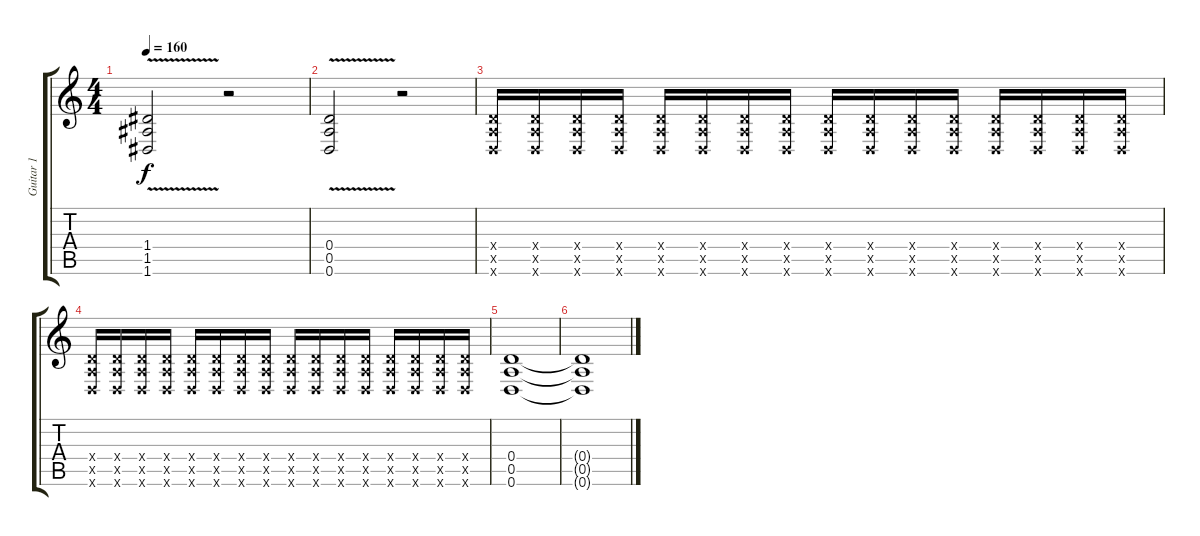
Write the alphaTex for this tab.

\track ("Guitar 1" "Guitar 1") {instrument distortionguitar}
\staff {score tabs}
\tuning (E4 B3 G3 D3 A2 D2) {hide}
\ts (4 4)
\tempo 160
\clef g2
\ks c
(1.4 1.5{v} 1.6).2{dy f} r.2 |
(0.4 0.5{v} 0.6).2 r.2 |
(0.4{x} 0.5{x} 0.6{x}).16 (0.4{x} 0.5{x} 0.6{x}).16 (0.4{x} 0.5{x} 0.6{x}).16 (0.4{x} 0.5{x} 0.6{x}).16 (0.4{x} 0.5{x} 0.6{x}).16 (0.4{x} 0.5{x} 0.6{x}).16 (0.4{x} 0.5{x} 0.6{x}).16 (0.4{x} 0.5{x} 0.6{x}).16 (0.4{x} 0.5{x} 0.6{x}).16 (0.4{x} 0.5{x} 0.6{x}).16 (0.4{x} 0.5{x} 0.6{x}).16 (0.4{x} 0.5{x} 0.6{x}).16 (0.4{x} 0.5{x} 0.6{x}).16 (0.4{x} 0.5{x} 0.6{x}).16 (0.4{x} 0.5{x} 0.6{x}).16 (0.4{x} 0.5{x} 0.6{x}).16 |
(0.4{x} 0.5{x} 0.6{x}).16 (0.4{x} 0.5{x} 0.6{x}).16 (0.4{x} 0.5{x} 0.6{x}).16 (0.4{x} 0.5{x} 0.6{x}).16 (0.4{x} 0.5{x} 0.6{x}).16 (0.4{x} 0.5{x} 0.6{x}).16 (0.4{x} 0.5{x} 0.6{x}).16 (0.4{x} 0.5{x} 0.6{x}).16 (0.4{x} 0.5{x} 0.6{x}).16 (0.4{x} 0.5{x} 0.6{x}).16 (0.4{x} 0.5{x} 0.6{x}).16 (0.4{x} 0.5{x} 0.6{x}).16 (0.4{x} 0.5{x} 0.6{x}).16 (0.4{x} 0.5{x} 0.6{x}).16 (0.4{x} 0.5{x} 0.6{x}).16 (0.4{x} 0.5{x} 0.6{x}).16 |
(0.4 0.5 0.6).1 |
(0.4{t} 0.5{t} 0.6{t}).1
